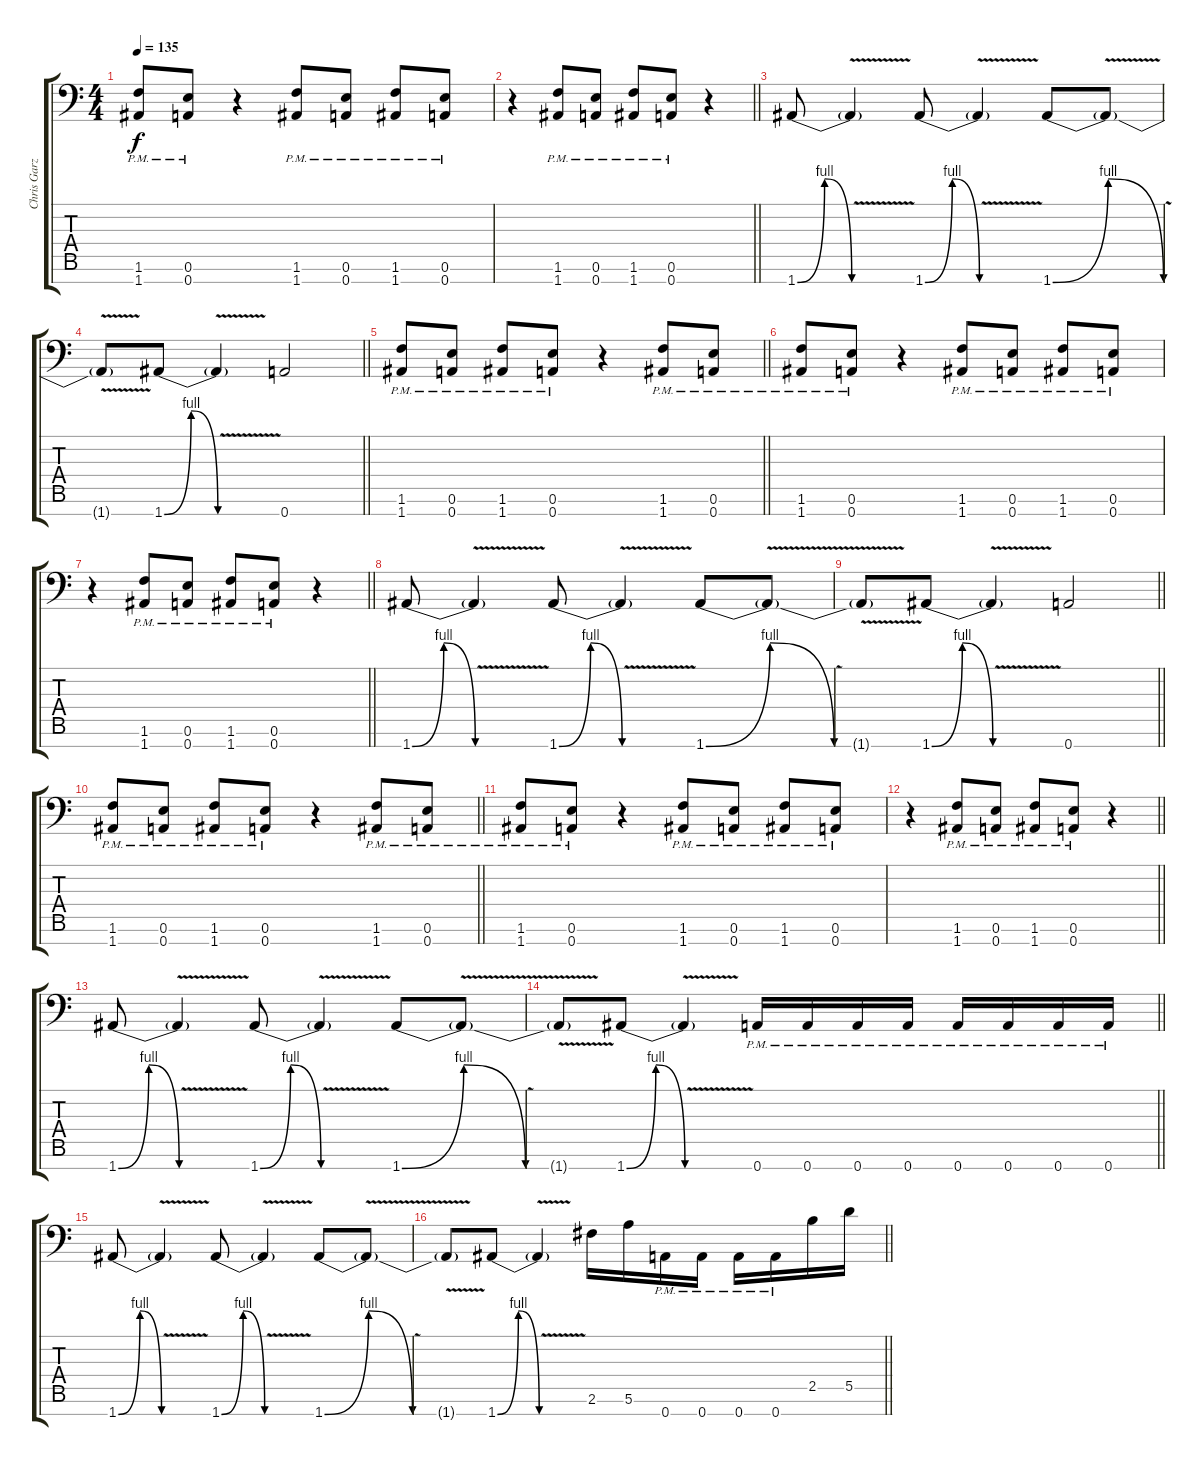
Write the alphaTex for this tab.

\track ("Chris Garza" "Chris Garz") {instrument distortionguitar}
\staff {score tabs}
\tuning (E4 B3 G3 D3 A2 E2 A1) {hide}
\ts (4 4)
\tempo 135
\clef f4
\ks c
(1.6{pm} 1.7{pm}).8{dy f} (0.6{pm} 0.7{pm}).8 r.4 (1.6{pm} 1.7{pm}).8 (0.6{pm} 0.7{pm}).8 (1.6{pm} 1.7{pm}).8 (0.6{pm} 0.7{pm}).8 |
\barLineRight lightlight
r.4 (1.6{pm} 1.7{pm}).8 (0.6{pm} 0.7{pm}).8 (1.6{pm} 1.7{pm}).8 (0.6{pm} 0.7{pm}).8 r.4 |
1.7{be (bendrelease 0 0 30 4 30 4 60 0)}.8 1.7{v t}.4 1.7{be (bendrelease 0 0 30 4 30 4 60 0)}.8 1.7{v t}.4 1.7{be (bendrelease 0 0 30 4 30 4 60 0)}.8 1.7{v t}.8 |
\barLineRight lightlight
1.7{t}.8 1.7{be (bendrelease 0 0 30 4 30 4 60 0)}.8 1.7{v t}.4 0.7.2 |
\barLineRight lightlight
(1.6{pm} 1.7{pm}).8 (0.6{pm} 0.7{pm}).8 (1.6{pm} 1.7{pm}).8 (0.6{pm} 0.7{pm}).8 r.4 (1.6{pm} 1.7{pm}).8 (0.6{pm} 0.7{pm}).8 |
(1.6{pm} 1.7{pm}).8 (0.6{pm} 0.7{pm}).8 r.4 (1.6{pm} 1.7{pm}).8 (0.6{pm} 0.7{pm}).8 (1.6{pm} 1.7{pm}).8 (0.6{pm} 0.7{pm}).8 |
\barLineRight lightlight
r.4 (1.6{pm} 1.7{pm}).8 (0.6{pm} 0.7{pm}).8 (1.6{pm} 1.7{pm}).8 (0.6{pm} 0.7{pm}).8 r.4 |
1.7{be (bendrelease 0 0 30 4 30 4 60 0)}.8 1.7{v t}.4 1.7{be (bendrelease 0 0 30 4 30 4 60 0)}.8 1.7{v t}.4 1.7{be (bendrelease 0 0 30 4 30 4 60 0)}.8 1.7{v t}.8 |
\barLineRight lightlight
1.7{t}.8 1.7{be (bendrelease 0 0 30 4 30 4 60 0)}.8 1.7{v t}.4 0.7.2 |
\barLineRight lightlight
(1.6{pm} 1.7{pm}).8 (0.6{pm} 0.7{pm}).8 (1.6{pm} 1.7{pm}).8 (0.6{pm} 0.7{pm}).8 r.4 (1.6{pm} 1.7{pm}).8 (0.6{pm} 0.7{pm}).8 |
(1.6{pm} 1.7{pm}).8 (0.6{pm} 0.7{pm}).8 r.4 (1.6{pm} 1.7{pm}).8 (0.6{pm} 0.7{pm}).8 (1.6{pm} 1.7{pm}).8 (0.6{pm} 0.7{pm}).8 |
\barLineRight lightlight
r.4 (1.6{pm} 1.7{pm}).8 (0.6{pm} 0.7{pm}).8 (1.6{pm} 1.7{pm}).8 (0.6{pm} 0.7{pm}).8 r.4 |
1.7{be (bendrelease 0 0 30 4 30 4 60 0)}.8 1.7{v t}.4 1.7{be (bendrelease 0 0 30 4 30 4 60 0)}.8 1.7{v t}.4 1.7{be (bendrelease 0 0 30 4 30 4 60 0)}.8 1.7{v t}.8 |
\barLineRight lightlight
1.7{t}.8 1.7{be (bendrelease 0 0 30 4 30 4 60 0)}.8 1.7{v t}.4 0.7{pm}.16 0.7{pm}.16 0.7{pm}.16 0.7{pm}.16 0.7{pm}.16 0.7{pm}.16 0.7{pm}.16 0.7{pm}.16 |
1.7{be (bendrelease 0 0 30 4 30 4 60 0)}.8 1.7{v t}.4 1.7{be (bendrelease 0 0 30 4 30 4 60 0)}.8 1.7{v t}.4 1.7{be (bendrelease 0 0 30 4 30 4 60 0)}.8 1.7{v t}.8 |
\barLineRight lightlight
1.7{t}.8 1.7{be (bendrelease 0 0 30 4 30 4 60 0)}.8 1.7{v t}.4 2.6.16 5.6.16 0.7{pm}.16 0.7{pm}.16 0.7{pm}.16 0.7{pm}.16 2.5.16 5.5.16
